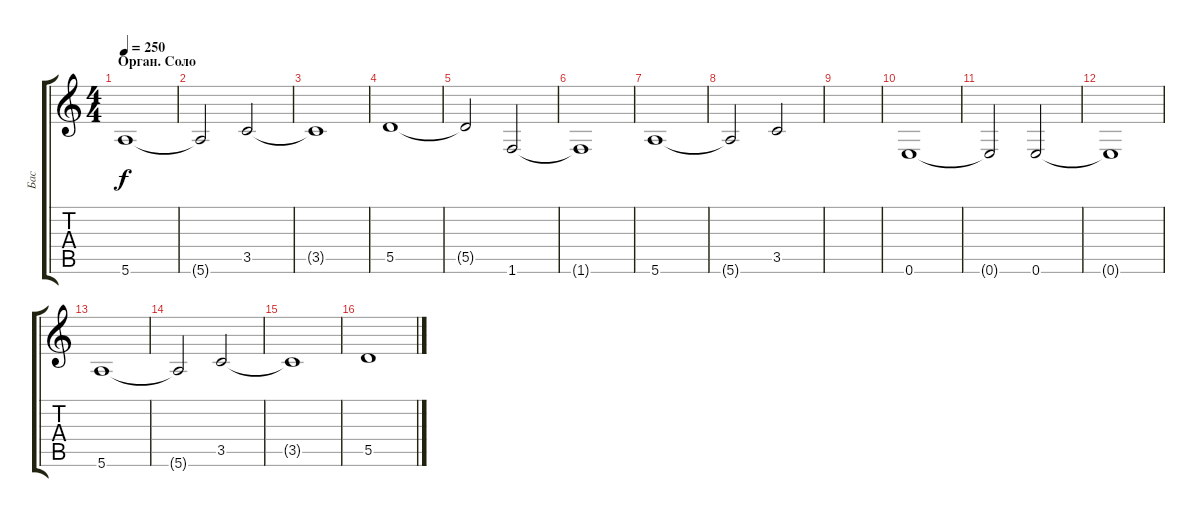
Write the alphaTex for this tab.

\track ("Бас" "Бас") {instrument electricbasspick}
\staff {score tabs}
\tuning (E4 B3 G3 D3 A2 E2) {hide}
\ts (4 4)
\section ("" "Орган. Соло")
\tempo 250
\clef g2
\ks c
5.6.1{dy f} |
5.6{t}.2 3.5.2 |
3.5{t}.1 |
5.5.1 |
5.5{t}.2 1.6.2 |
1.6{t}.1 |
5.6.1 |
5.6{t}.2 3.5.2 |
|
0.6.1 |
0.6{t}.2 0.6.2 |
0.6{t}.1 |
5.6.1 |
5.6{t}.2 3.5.2 |
3.5{t}.1 |
5.5.1
